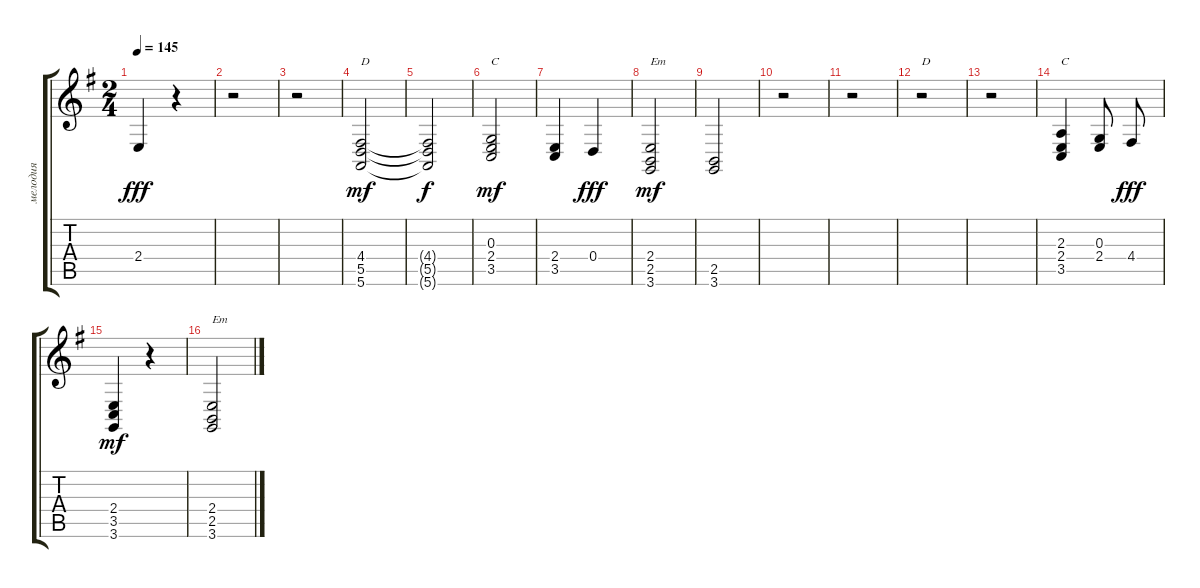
\track ("мелодия" "мелодия") {instrument accordion}
\staff {score tabs}
\tuning (E4 B3 G3 D3 A2 E2) {hide}
\ts (2 4)
\tempo 145
\clef g2
\ks eminor
2.4.4{dy fff} r.4 |
r.2 |
r.2 |
(4.4 5.5 5.6).2{txt "D" dy mf balance 8} |
(4.4{t} 5.5{t} 5.6{t}).2{dy f} |
(0.3 2.4 3.5).2{txt "C" dy mf} |
(2.4 3.5).4 0.4.4{dy fff} |
(2.4 2.5 3.6).2{txt "Em" dy mf} |
(2.5 3.6).2 |
r.2 |
r.2 |
r.2{txt "D"} |
r.2 |
(2.3 2.4 3.5).4{txt "C"} (0.3 2.4).8{beam split} 4.4.8{dy fff} |
(2.4 3.5 3.6).4{dy mf} r.4 |
(2.4 2.5 3.6).2{txt "Em"}
